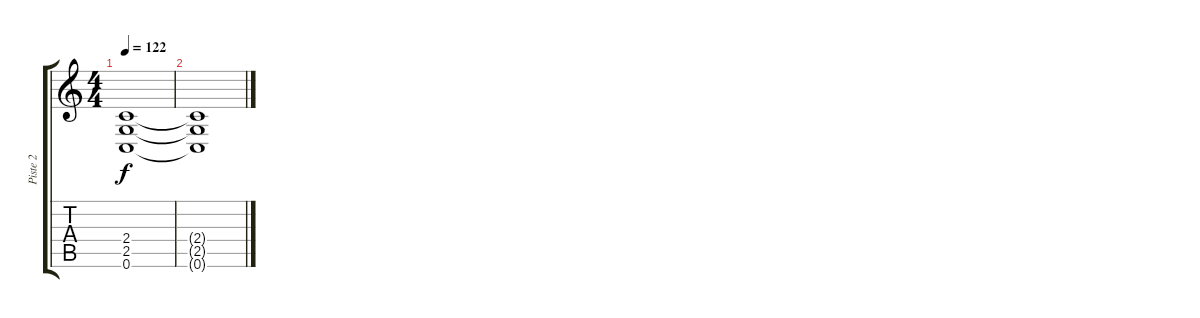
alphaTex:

\track ("Piste 2" "Piste 2") {instrument distortionguitar}
\staff {score tabs}
\tuning (C4 G3 Eb3 Bb2 F2 C2) {hide}
\ts (4 4)
\tempo 122
\clef g2
\ks c
(2.4{t} 2.5{t} 0.6{t}).1{dy f} |
(2.4{t} 2.5{t} 0.6{t}).1
